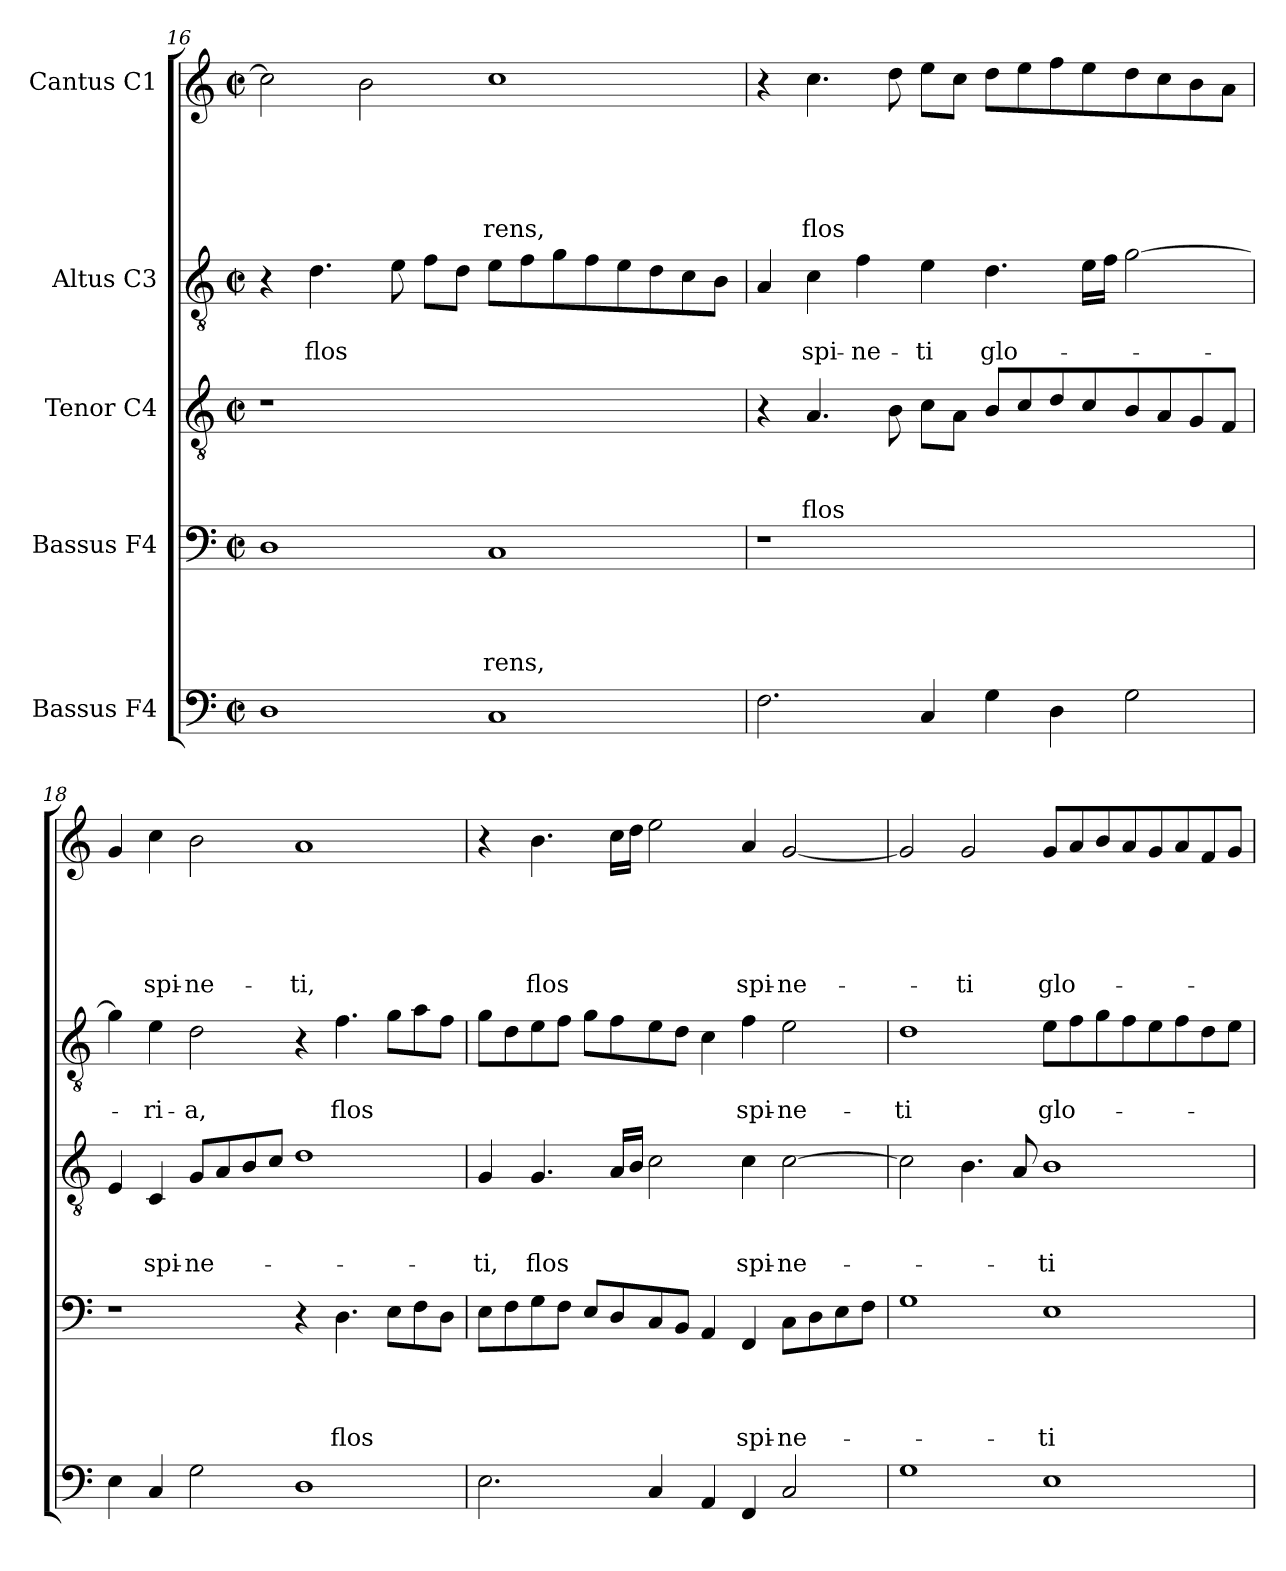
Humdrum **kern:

**kern	**kern	**text	**text	**text	**text	**kern	**text	**text	**text	**kern	**text	**text	**kern	**text	**text	**text	**text	**text
*part5	*part4	*part4	*part4	*part4	*part4	*part3	*part3	*part3	*part3	*part2	*part2	*part2	*part1	*part1	*part1	*part1	*part1	*part1
*staff5	*staff4	*staff4	*staff4	*staff4	*staff4	*staff3	*staff3	*staff3	*staff3	*staff2	*staff2	*staff2	*staff1	*staff1	*staff1	*staff1	*staff1	*staff1
*I"Bassus F4	*I"Bassus F4	*	*	*	*	*I"Tenor C4	*	*	*	*I"Altus C3	*	*	*I"Cantus C1	*	*	*	*	*
!!LO:PB:g=z
*clefF4	*clefF4	*	*	*	*	*clefGv2	*	*	*	*clefGv2	*	*	*clefG2	*	*	*	*	*
*k[]	*k[]	*	*	*	*	*k[]	*	*	*	*k[]	*	*	*k[]	*	*	*	*	*
*C:	*C:	*	*	*	*	*C:	*	*	*	*C:	*	*	*C:	*	*	*	*	*
*M2/2	*M2/2	*	*	*	*	*M2/2	*	*	*	*M2/2	*	*	*M2/2	*	*	*	*	*
*met(c|)	*met(c|)	*	*	*	*	*met(c|)	*	*	*	*met(c|)	*	*	*met(c|)	*	*	*	*	*
=16	=16	=16	=16	=16	=16	=16	=16	=16	=16	=16	=16	=16	=16	=16	=16	=16	=16	=16
1D	1D	.	.	.	.	1r	.	.	.	4r	.	.	2cc\]	.	.	.	.	.
.	.	.	.	.	.	.	.	.	.	4.d\	.	flos	.	.	.	.	.	.
.	.	.	.	.	.	.	.	.	.	.	.	.	2b\	.	.	.	.	.
.	.	.	.	.	.	.	.	.	.	8e\	.	.	.	.	.	.	.	.
.	.	.	.	.	.	.	.	.	.	8f\L	.	.	.	.	.	.	.	.
.	.	.	.	.	.	.	.	.	.	8d\J	.	.	.	.	.	.	.	.
1C	1C	.	.	.	-rens,	1ryy	.	.	.	8e\L	.	.	1cc	.	.	.	.	-rens,
.	.	.	.	.	.	.	.	.	.	8f\	.	.	.	.	.	.	.	.
.	.	.	.	.	.	.	.	.	.	8g\	.	.	.	.	.	.	.	.
.	.	.	.	.	.	.	.	.	.	8f\	.	.	.	.	.	.	.	.
.	.	.	.	.	.	.	.	.	.	8e\	.	.	.	.	.	.	.	.
.	.	.	.	.	.	.	.	.	.	8d\	.	.	.	.	.	.	.	.
.	.	.	.	.	.	.	.	.	.	8c\	.	.	.	.	.	.	.	.
.	.	.	.	.	.	.	.	.	.	8B\J	.	.	.	.	.	.	.	.
=17	=17	=17	=17	=17	=17	=17	=17	=17	=17	=17	=17	=17	=17	=17	=17	=17	=17	=17
2.F\	1r	.	.	.	.	4r	.	.	.	4A/	.	.	4r	.	.	.	.	.
.	.	.	.	.	.	4.A/	.	.	flos	4c\	.	spi-	4.cc\	.	.	.	.	flos
.	.	.	.	.	.	.	.	.	.	4f\	.	-ne-	.	.	.	.	.	.
.	.	.	.	.	.	8B\	.	.	.	.	.	.	8dd\	.	.	.	.	.
4C/	.	.	.	.	.	8c\L	.	.	.	4e\	.	-ti	8ee\L	.	.	.	.	.
.	.	.	.	.	.	8A\J	.	.	.	.	.	.	8cc\J	.	.	.	.	.
4G\	1ryy	.	.	.	.	8B/L	.	.	.	4.d\	.	glo-	8dd\L	.	.	.	.	.
.	.	.	.	.	.	8c/	.	.	.	.	.	.	8ee\	.	.	.	.	.
4D\	.	.	.	.	.	8d/	.	.	.	.	.	.	8ff\	.	.	.	.	.
.	.	.	.	.	.	8c/	.	.	.	16e\LL	.	.	8ee\	.	.	.	.	.
.	.	.	.	.	.	.	.	.	.	16f\JJ	.	.	.	.	.	.	.	.
2G\	.	.	.	.	.	8B/	.	.	.	[2g\	.	.	8dd\	.	.	.	.	.
.	.	.	.	.	.	8A/	.	.	.	.	.	.	8cc\	.	.	.	.	.
.	.	.	.	.	.	8G/	.	.	.	.	.	.	8b\	.	.	.	.	.
.	.	.	.	.	.	8F/J	.	.	.	.	.	.	8a\J	.	.	.	.	.
=18	=18	=18	=18	=18	=18	=18	=18	=18	=18	=18	=18	=18	=18	=18	=18	=18	=18	=18
4E\	1r	.	.	.	.	4E/	.	.	.	4g\]	.	.	4g/	.	.	.	.	.
4C/	.	.	.	.	.	4C/	.	.	spi-	4e\	.	-ri-	4cc\	.	.	.	.	spi-
2G\	.	.	.	.	.	8G/L	.	.	-ne-	2d\	.	-a,	2b\	.	.	.	.	-ne-
.	.	.	.	.	.	8A/	.	.	.	.	.	.	.	.	.	.	.	.
.	.	.	.	.	.	8B/	.	.	.	.	.	.	.	.	.	.	.	.
.	.	.	.	.	.	8c/J	.	.	.	.	.	.	.	.	.	.	.	.
1D	4r	.	.	.	.	1d	.	.	.	4r	.	.	1a	.	.	.	.	-ti,
.	4.D\	.	.	.	flos	.	.	.	.	4.f\	.	flos	.	.	.	.	.	.
.	8E\L	.	.	.	.	.	.	.	.	8g\L	.	.	.	.	.	.	.	.
.	8F\	.	.	.	.	.	.	.	.	8a\	.	.	.	.	.	.	.	.
.	8D\J	.	.	.	.	.	.	.	.	8f\J	.	.	.	.	.	.	.	.
!!LO:LB:g=z
=19	=19	=19	=19	=19	=19	=19	=19	=19	=19	=19	=19	=19	=19	=19	=19	=19	=19	=19
2.E\	8E\L	.	.	.	.	4G/	.	.	-ti,	8g\L	.	.	4r	.	.	.	.	.
.	8F\	.	.	.	.	.	.	.	.	8d\	.	.	.	.	.	.	.	.
.	8G\	.	.	.	.	4.G/	.	.	flos	8e\	.	.	4.b\	.	.	.	.	flos
.	8F\J	.	.	.	.	.	.	.	.	8f\J	.	.	.	.	.	.	.	.
.	8E/L	.	.	.	.	.	.	.	.	8g\L	.	.	.	.	.	.	.	.
.	8D/	.	.	.	.	16A/LL	.	.	.	8f\	.	.	16cc\LL	.	.	.	.	.
.	.	.	.	.	.	16B/JJ	.	.	.	.	.	.	16dd\JJ	.	.	.	.	.
4C/	8C/	.	.	.	.	2c\	.	.	.	8e\	.	.	2ee\	.	.	.	.	.
.	8BB/J	.	.	.	.	.	.	.	.	8d\J	.	.	.	.	.	.	.	.
4AA/	4AA/	.	.	.	.	.	.	.	.	4c\	.	.	.	.	.	.	.	.
4FF/	4FF/	.	.	.	spi-	4c\	.	.	spi-	4f\	.	spi-	4a/	.	.	.	.	spi-
2C/	8C\L	.	.	.	-ne-	[2c\	.	.	-ne-	2e\	.	-ne-	[2g/	.	.	.	.	-ne-
.	8D\	.	.	.	.	.	.	.	.	.	.	.	.	.	.	.	.	.
.	8E\	.	.	.	.	.	.	.	.	.	.	.	.	.	.	.	.	.
.	8F\J	.	.	.	.	.	.	.	.	.	.	.	.	.	.	.	.	.
=20	=20	=20	=20	=20	=20	=20	=20	=20	=20	=20	=20	=20	=20	=20	=20	=20	=20	=20
1G	1G	.	.	.	.	2c\]	.	.	.	1d	.	-ti	2g/]	.	.	.	.	.
.	.	.	.	.	.	4.B\	.	.	.	.	.	.	2g/	.	.	.	.	-ti
.	.	.	.	.	.	8A/	.	.	.	.	.	.	.	.	.	.	.	.
1E	1E	.	.	.	-ti	1B	.	.	-ti	8e\L	.	glo-	8g/L	.	.	.	.	glo-
.	.	.	.	.	.	.	.	.	.	8f\	.	.	8a/	.	.	.	.	.
.	.	.	.	.	.	.	.	.	.	8g\	.	.	8b/	.	.	.	.	.
.	.	.	.	.	.	.	.	.	.	8f\	.	.	8a/	.	.	.	.	.
.	.	.	.	.	.	.	.	.	.	8e\	.	.	8g/	.	.	.	.	.
.	.	.	.	.	.	.	.	.	.	8f\	.	.	8a/	.	.	.	.	.
.	.	.	.	.	.	.	.	.	.	8d\	.	.	8f/	.	.	.	.	.
.	.	.	.	.	.	.	.	.	.	8e\J	.	.	8g/J	.	.	.	.	.
=	=	=	=	=	=	=	=	=	=	=	=	=	=	=	=	=	=	=
*-	*-	*-	*-	*-	*-	*-	*-	*-	*-	*-	*-	*-	*-	*-	*-	*-	*-	*-
